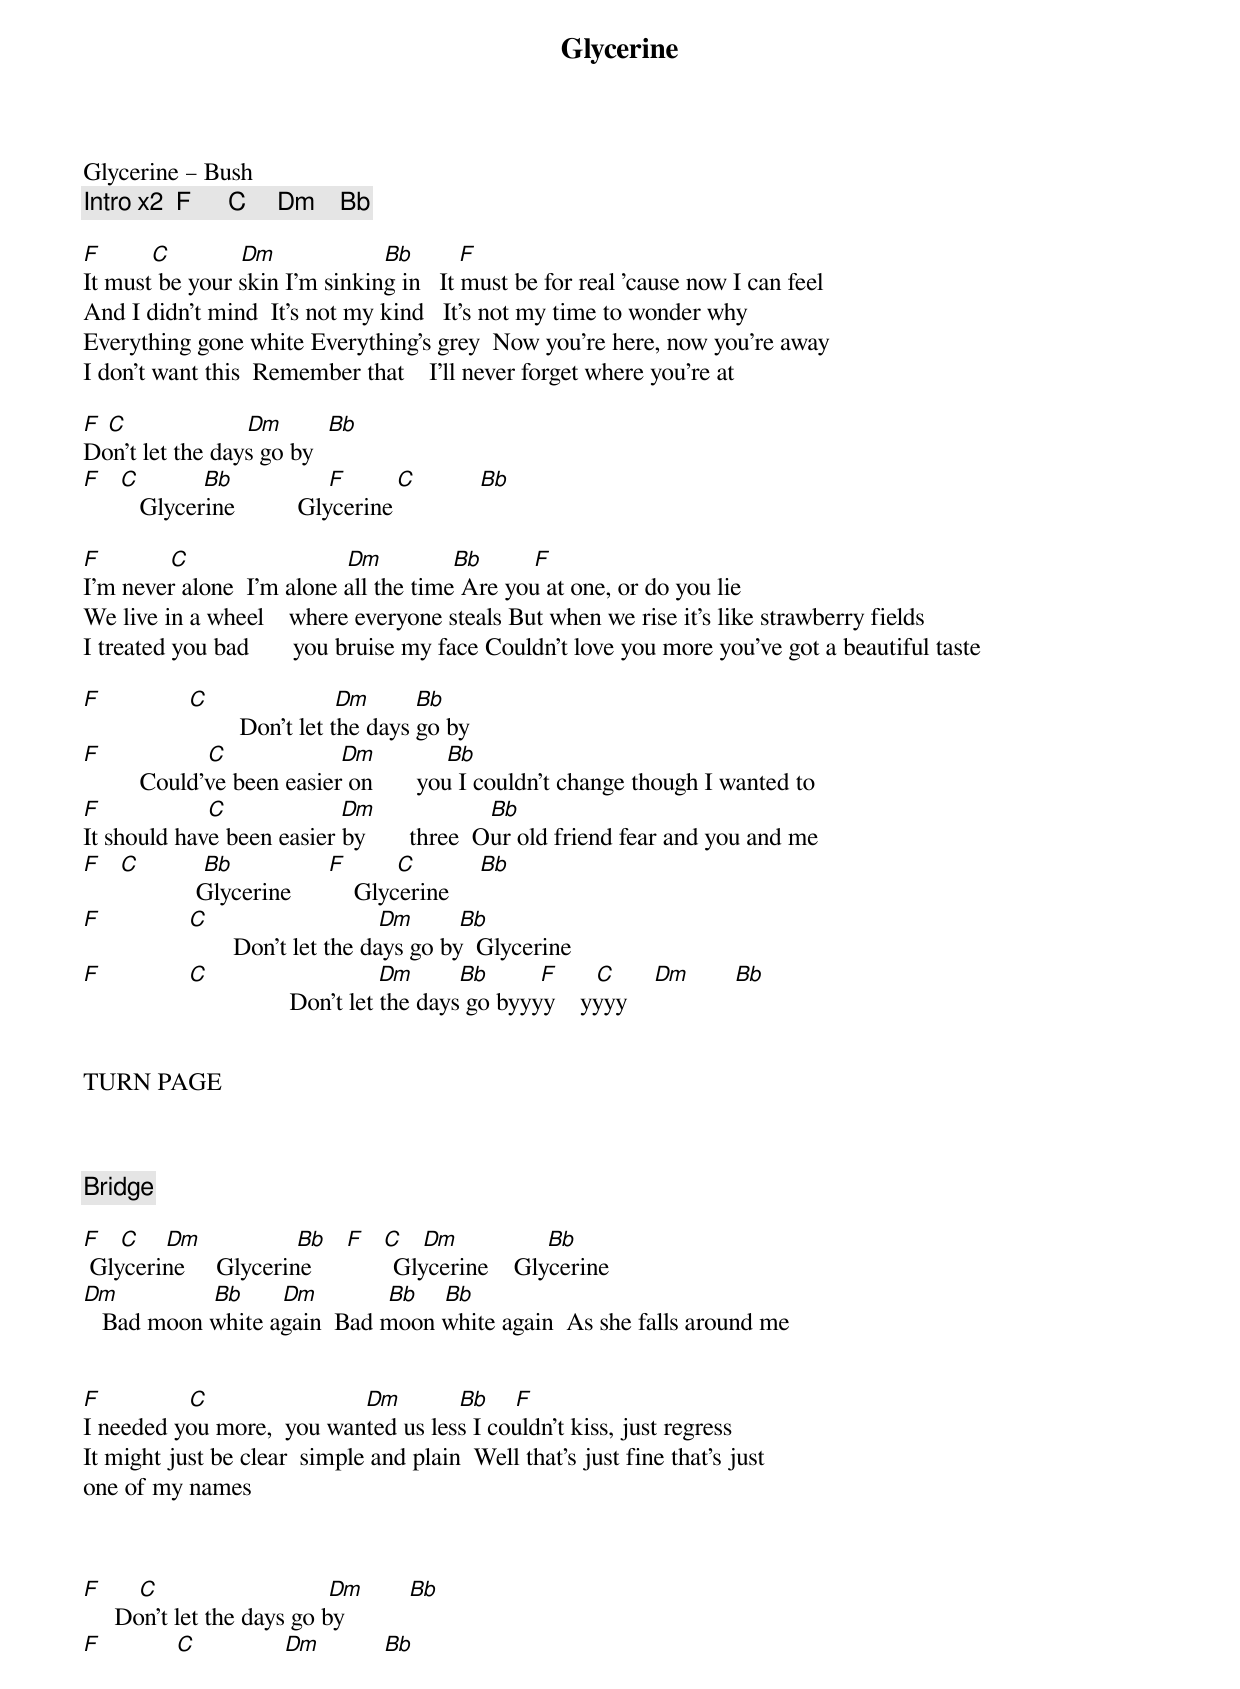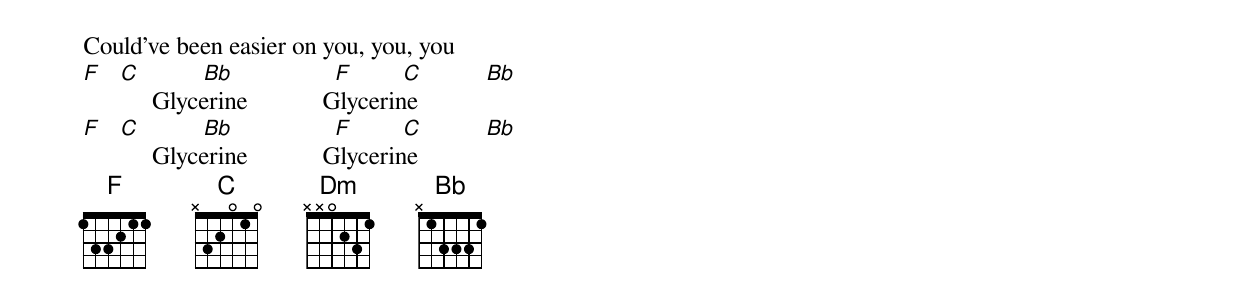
{title: Glycerine}
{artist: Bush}
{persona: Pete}
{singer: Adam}
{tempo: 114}
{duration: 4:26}
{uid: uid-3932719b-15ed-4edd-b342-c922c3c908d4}
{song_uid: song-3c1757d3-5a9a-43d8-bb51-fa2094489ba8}



‏Glycerine – Bush
{comment: Intro x2  F      C     Dm    Bb}

[F]		      [C] 		        [Dm] 		              [Bb]				   [F]
It must be your skin	I'm sinking in	  It must be for real 'cause now I can feel
And I didn't mind		It's not my kind	  It's not my time to wonder why
Everything gone white	Everything's grey  Now you're here, now you're away
I don't want this		Remember that 	  I'll never forget where you're at

[F]	[C]              		   [Dm]       [Bb]
Don't let the days go by
[F]  	[C]          [Bb]               [F]  	     [C]          [Bb]
 	       Glycerine    			   Glycerine

[F]	          [C] 		     	                [Dm] 		        [Bb]	  	    [F]
‏I'm never alone		I'm alone all the time	Are you at one, or do you lie
‏We live in a wheel   	where everyone steals But when we rise it's like strawberry fields
‏I treated you bad      	you bruise my face	Couldn't love you more you've got a beautiful taste

[F]		     	      [C]                  		[Dm]       [Bb]
                         Don't let the days go by
[F]		               [C]                  [Dm]       	   [Bb]
         Could've been easier on       you I couldn't change though I wanted to
[F]		               [C]                  [Dm]       	   	      [Bb]
It should have been easier by       three 	Our old friend fear and you and me
[F]  	[C]          [Bb]               [F]  	     [C]          [Bb]
 	       	        Glycerine    			   Glycerine
[F]		     	      [C]                  	        [Dm]       [Bb]
                        Don't let the days go by		Glycerine
[F]		     	      [C]                  	        [Dm]       [Bb]	       [F]	     [C]      [Dm]       [Bb]
                         		      Don't let the days go byyyy    yyyy


TURN PAGE



{comment: Bridge}

[F]   [C]   	[Dm]               [Bb]			[F]   [C]   [Dm]              [Bb]
	Glycerine     Glycerine	        		  Glycerine    Glycerine
[Dm]               [Bb]		    [Dm]           [Bb]				[Bb]
   Bad moon white again  Bad moon white again		As she falls around me


[F]	             [C] 		     	                [Dm] 		      [Bb]	  	[F]
I needed you more, 	you wanted us less	I couldn’t kiss, just regress
It might just be clear 	simple and plain		Well that's just fine that's just
one of my names



[F]		    [C]                  	        [Dm]       [Bb]
     Don't let the days go by
[F]		    	     [C]              [Dm]          [Bb]
Could've been easier on you, you, you
[F]  	[C]          [Bb]               	[F]  	     [C]          [Bb]
 	       		Glycerine    			     Glycerine
[F]  	[C]          [Bb]               	[F]  	     [C]          [Bb]
 	       		Glycerine    			     Glycerine
